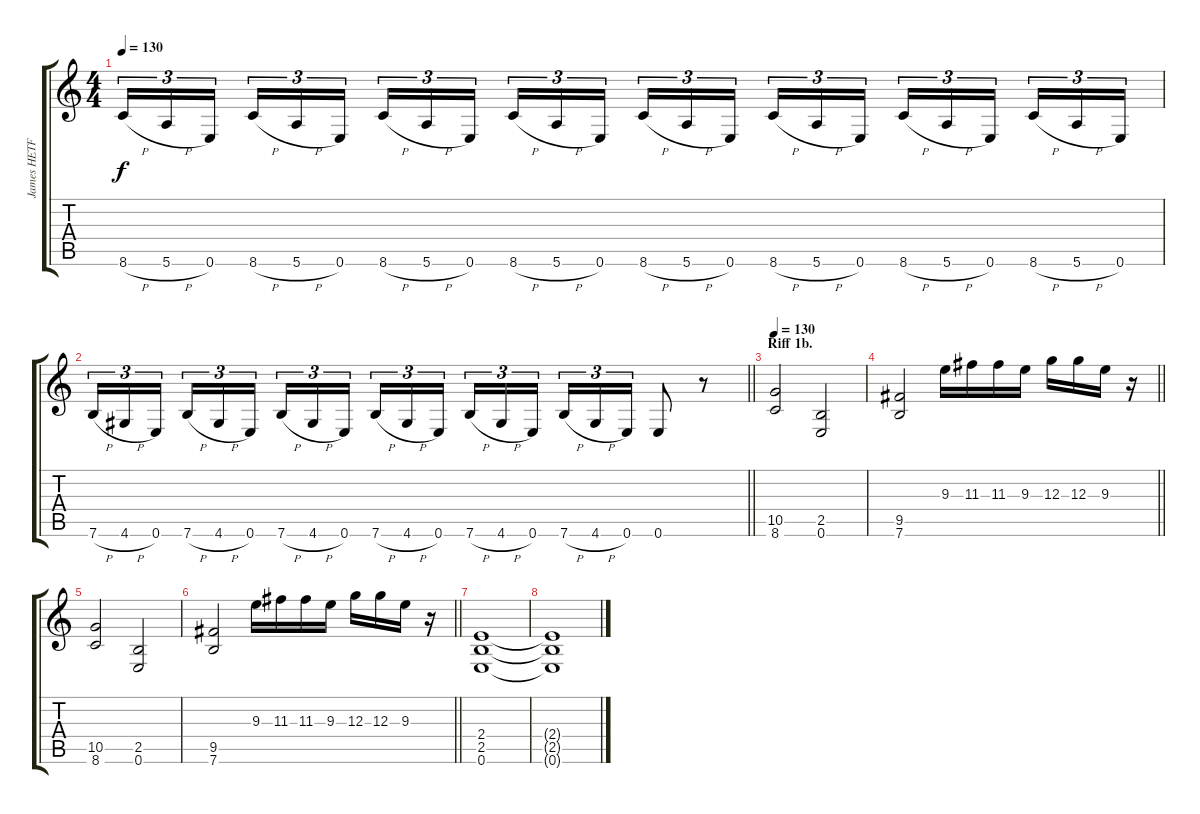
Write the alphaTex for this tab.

\track ("James HETFIELD" "James HETF") {instrument distortionguitar}
\staff {score tabs}
\tuning (E4 B3 G3 D3 A2 E2) {hide}
\ts (4 4)
\tempo 130
\clef g2
\ks c
8.6{h}.16{tu (3 2) dy f} 5.6{h}.16{tu (3 2)} 0.6.16{tu (3 2) beam splitsecondary} 8.6{h}.16{tu (3 2)} 5.6{h}.16{tu (3 2)} 0.6.16{tu (3 2)} 8.6{h}.16{tu (3 2)} 5.6{h}.16{tu (3 2)} 0.6.16{tu (3 2) beam splitsecondary} 8.6{h}.16{tu (3 2)} 5.6{h}.16{tu (3 2)} 0.6.16{tu (3 2)} 8.6{h}.16{tu (3 2)} 5.6{h}.16{tu (3 2)} 0.6.16{tu (3 2) beam splitsecondary} 8.6{h}.16{tu (3 2)} 5.6{h}.16{tu (3 2)} 0.6.16{tu (3 2)} 8.6{h}.16{tu (3 2)} 5.6{h}.16{tu (3 2)} 0.6.16{tu (3 2) beam splitsecondary} 8.6{h}.16{tu (3 2)} 5.6{h}.16{tu (3 2)} 0.6.16{tu (3 2)} |
\barLineRight lightlight
7.6{h}.16{tu (3 2)} 4.6{h}.16{tu (3 2)} 0.6.16{tu (3 2) beam splitsecondary} 7.6{h}.16{tu (3 2)} 4.6{h}.16{tu (3 2)} 0.6.16{tu (3 2)} 7.6{h}.16{tu (3 2)} 4.6{h}.16{tu (3 2)} 0.6.16{tu (3 2) beam splitsecondary} 7.6{h}.16{tu (3 2)} 4.6{h}.16{tu (3 2)} 0.6.16{tu (3 2)} 7.6{h}.16{tu (3 2)} 4.6{h}.16{tu (3 2)} 0.6.16{tu (3 2) beam splitsecondary} 7.6{h}.16{tu (3 2)} 4.6{h}.16{tu (3 2)} 0.6.16{tu (3 2)} 0.6.8 r.8 |
\section ("" "Riff 1b.")
\tempo 130
(10.5 8.6).2 (2.5 0.6).2 |
\barLineRight lightlight
(9.5 7.6).2 9.3.16 11.3.16 11.3.16 9.3.16 12.3.16 12.3.16 9.3.16 r.16 |
(10.5 8.6).2 (2.5 0.6).2 |
\barLineRight lightlight
(9.5 7.6).2 9.3.16 11.3.16 11.3.16 9.3.16 12.3.16 12.3.16 9.3.16 r.16 |
(2.4 2.5 0.6).1 |
(2.4{t} 2.5{t} 0.6{t}).1
